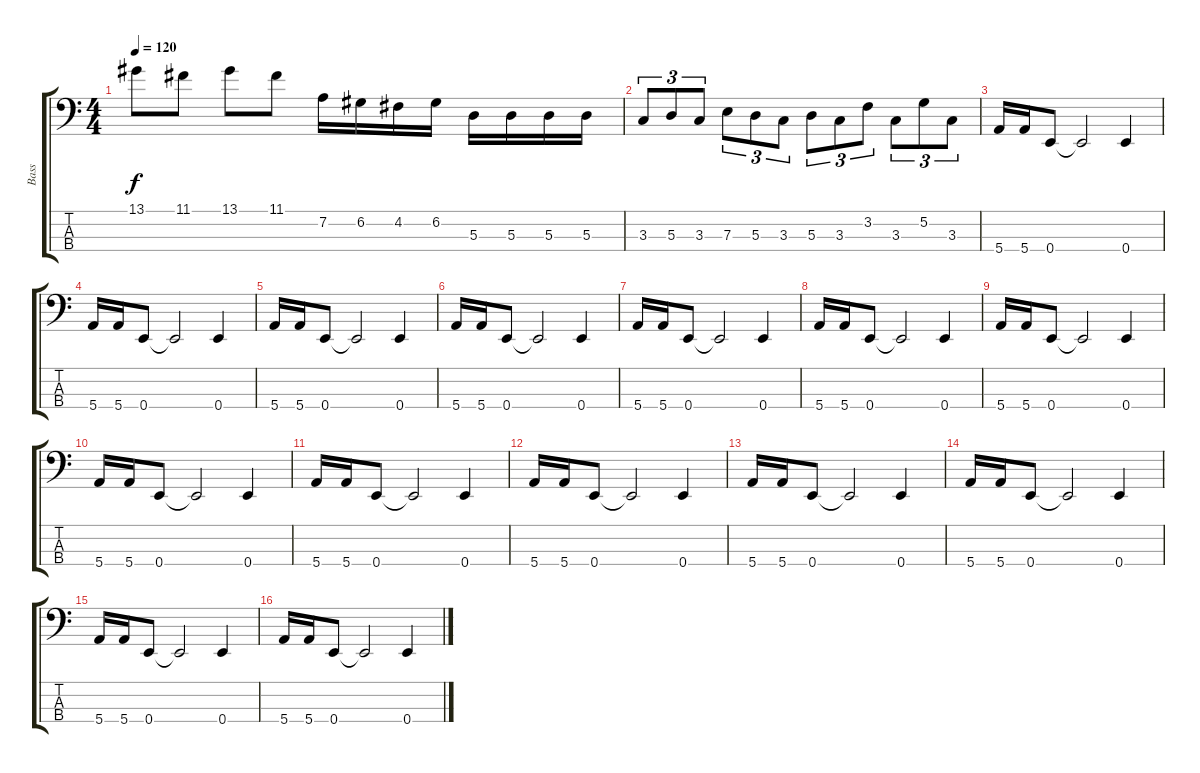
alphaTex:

\track ("Bass" "Bass") {instrument electricbassfinger}
\staff {score tabs}
\tuning (G2 D2 A1 E1) {hide}
\ts (4 4)
\tempo 120
\clef f4
\ks c
13.1.8{dy f} 11.1.8 13.1.8 11.1.8 7.2.16 6.2.16 4.2.16 6.2.16 5.3.16 5.3.16 5.3.16 5.3.16 |
3.3.8{tu (3 2)} 5.3.8{tu (3 2)} 3.3.8{tu (3 2)} 7.3.8{tu (3 2)} 5.3.8{tu (3 2)} 3.3.8{tu (3 2)} 5.3.8{tu (3 2)} 3.3.8{tu (3 2)} 3.2.8{tu (3 2)} 3.3.8{tu (3 2)} 5.2.8{tu (3 2)} 3.3.8{tu (3 2)} |
5.4.16 5.4.16 0.4.8 0.4{t}.2 0.4.4 |
5.4.16 5.4.16 0.4.8 0.4{t}.2 0.4.4 |
5.4.16 5.4.16 0.4.8 0.4{t}.2 0.4.4 |
5.4.16 5.4.16 0.4.8 0.4{t}.2 0.4.4 |
5.4.16 5.4.16 0.4.8 0.4{t}.2 0.4.4 |
5.4.16 5.4.16 0.4.8 0.4{t}.2 0.4.4 |
5.4.16 5.4.16 0.4.8 0.4{t}.2 0.4.4 |
5.4.16 5.4.16 0.4.8 0.4{t}.2 0.4.4 |
5.4.16 5.4.16 0.4.8 0.4{t}.2 0.4.4 |
5.4.16 5.4.16 0.4.8 0.4{t}.2 0.4.4 |
5.4.16 5.4.16 0.4.8 0.4{t}.2 0.4.4 |
5.4.16 5.4.16 0.4.8 0.4{t}.2 0.4.4 |
5.4.16 5.4.16 0.4.8 0.4{t}.2 0.4.4 |
5.4.16 5.4.16 0.4.8 0.4{t}.2 0.4.4
